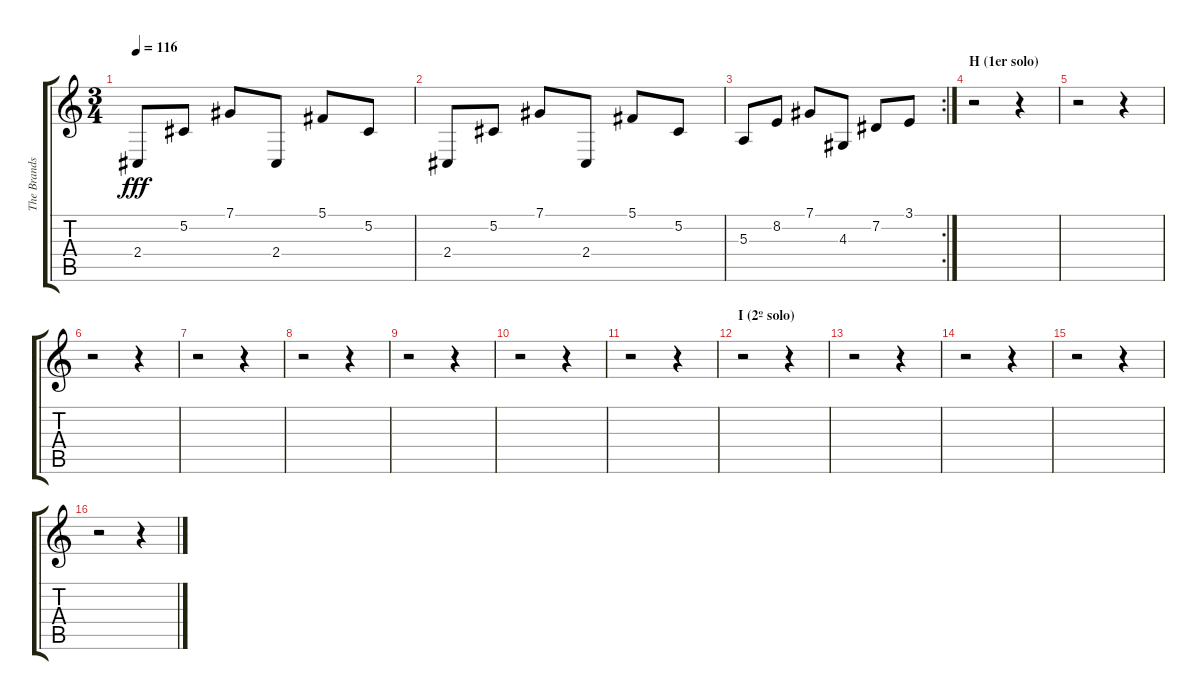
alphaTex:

\track ("The Brandström" "The Brands") {instrument lead8bassandlead}
\staff {score tabs}
\tuning (Db4 Ab3 E3 B2 Gb2 Db2) {hide}
\ts (3 4)
\tempo 116
\clef g2
\ks c
2.4.8{dy fff} 5.2.8 7.1.8 2.4.8 5.1.8 5.2.8 |
2.4.8 5.2.8 7.1.8 2.4.8 5.1.8 5.2.8 |
\rc 2
5.3.8 8.2.8 7.1.8 4.3.8 7.2.8 3.1.8 |
\section ("" "H (1er solo)")
r.2 r.4 |
r.2 r.4 |
r.2 r.4 |
r.2 r.4 |
r.2 r.4 |
r.2 r.4 |
r.2 r.4 |
r.2 r.4 |
\section ("" "I (2º solo)")
r.2 r.4 |
r.2 r.4 |
r.2 r.4 |
r.2 r.4 |
r.2 r.4
